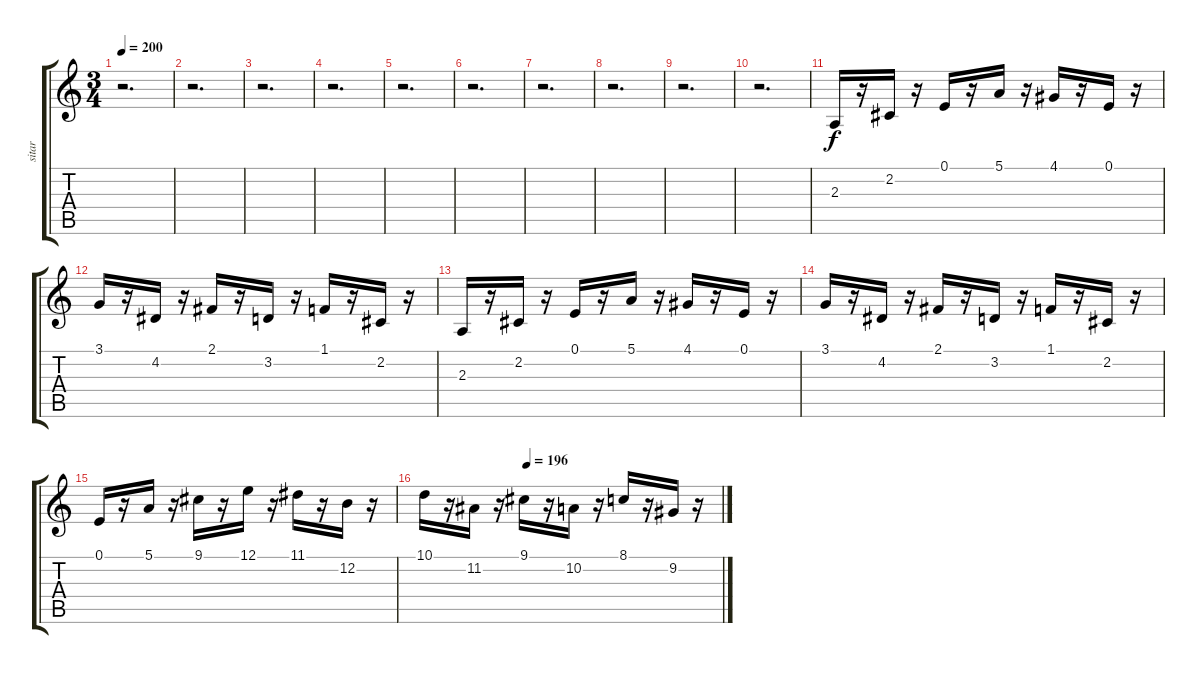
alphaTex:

\track (" sitar" " sitar") {instrument sitar}
\staff {score tabs}
\tuning (E4 B3 G3 D3 A2 E2) {hide}
\ts (3 4)
\tempo 200
\clef g2
\ks c
r.2{d dy mf} |
r.2{d} |
r.2{d} |
r.2{d} |
r.2{d} |
r.2{d} |
r.2{d} |
r.2{d} |
r.2{d} |
r.2{d} |
2.3.16{dy f} r.16 2.2.16 r.16 0.1.16 r.16 5.1.16 r.16 4.1.16 r.16 0.1.16 r.16 |
3.1.16 r.16 4.2.16 r.16 2.1.16 r.16 3.2.16 r.16 1.1.16 r.16 2.2.16 r.16 |
2.3.16 r.16 2.2.16 r.16 0.1.16 r.16 5.1.16 r.16 4.1.16 r.16 0.1.16 r.16 |
3.1.16 r.16 4.2.16 r.16 2.1.16 r.16 3.2.16 r.16 1.1.16 r.16 2.2.16 r.16 |
0.1.16 r.16 5.1.16 r.16 9.1.16 r.16 12.1.16 r.16 11.1.16 r.16 12.2.16 r.16 |
\tempo (196 0.3472222222222222)
10.1.16 r.16 11.2.16 r.16 9.1.16 r.16 10.2.16 r.16 8.1.16 r.16 9.2.16 r.16
